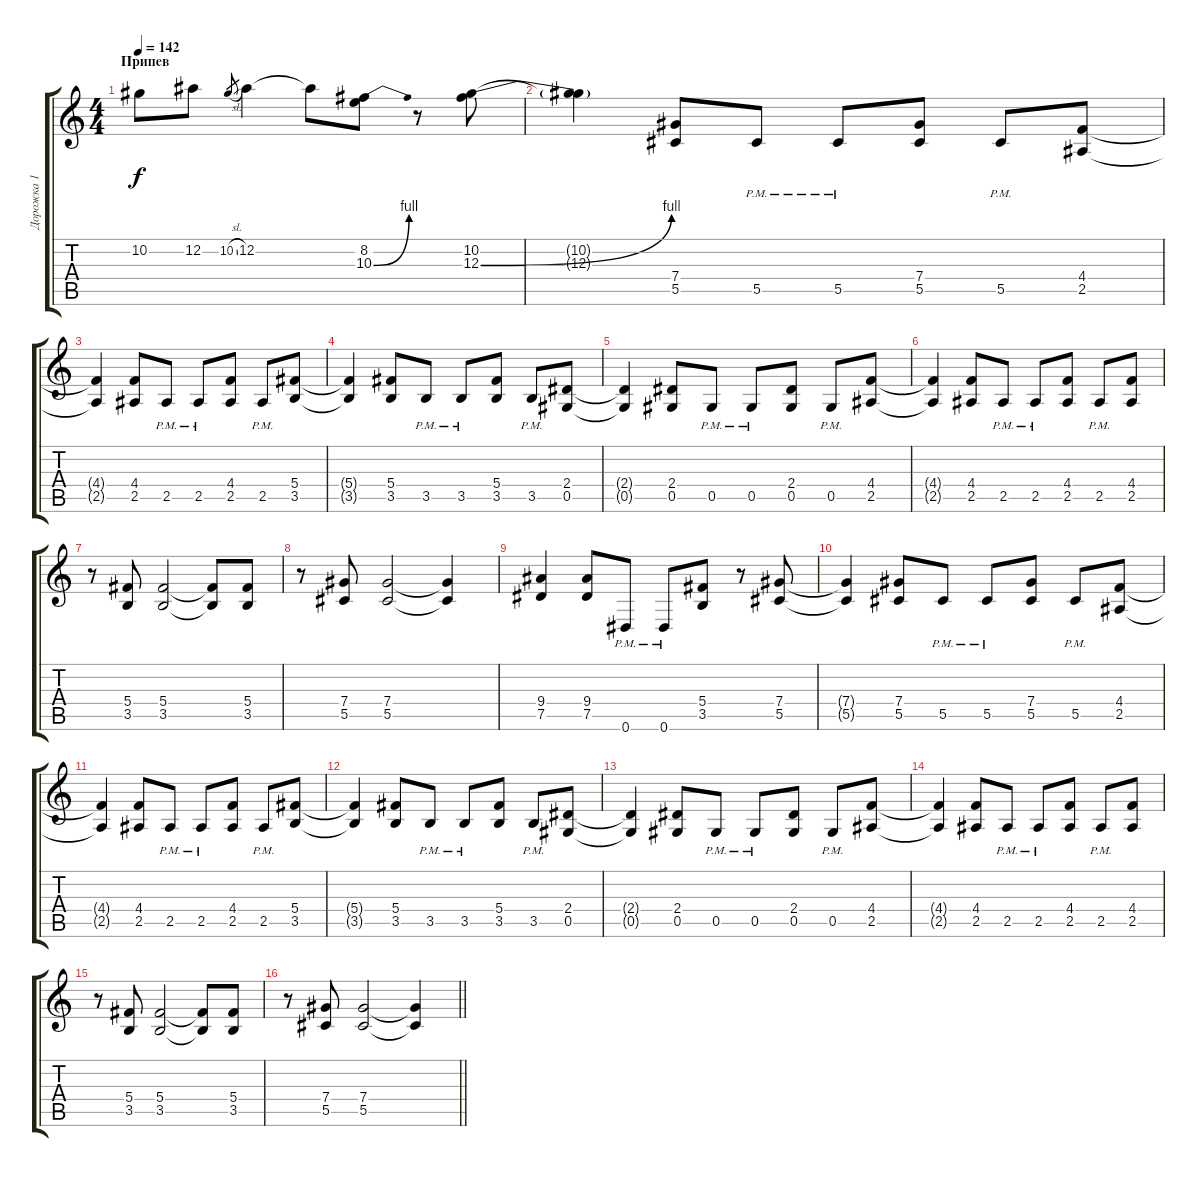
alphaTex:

\track ("Дорожка 1" "Дорожка 1") {instrument overdrivenguitar}
\staff {score tabs}
\tuning (Eb4 Bb3 Gb3 Db3 Ab2 Eb2) {hide}
\ts (4 4)
\section ("" "Припев")
\tempo 142
\clef g2
\ks c
10.2{t}.8{dy f} 12.2.8 10.2{sl}.8{gr} 12.2.4 12.2{t}.8 (8.2 10.3{be (bend 0 0 60 4)}).8 r.8 (10.2 12.3{be (bend 0 0 60 4)}).8 |
(10.2{t} 12.3{t}).4 (7.4 5.5).8 5.5{pm}.8 5.5{pm}.8 (7.4 5.5).8 5.5{pm}.8 (4.4 2.5).8 |
(4.4{t} 2.5{t}).4 (4.4 2.5).8 2.5{pm}.8 2.5{pm}.8 (4.4 2.5).8 2.5{pm}.8 (5.4 3.5).8 |
(5.4{t} 3.5{t}).4 (5.4 3.5).8 3.5{pm}.8 3.5{pm}.8 (5.4 3.5).8 3.5{pm}.8 (2.4 0.5).8 |
(2.4{t} 0.5{t}).4 (2.4 0.5).8 0.5{pm}.8 0.5{pm}.8 (2.4 0.5).8 0.5{pm}.8 (4.4 2.5).8 |
(4.4{t} 2.5{t}).4 (4.4 2.5).8 2.5{pm}.8 2.5{pm}.8 (4.4 2.5).8 2.5{pm}.8 (4.4 2.5).8 |
r.8 (5.4 3.5).8 (5.4 3.5).2 (5.4{t} 3.5{t}).8 (5.4 3.5).8 |
r.8 (7.4 5.5).8 (7.4 5.5).2 (7.4{t} 5.5{t}).4 |
(9.4 7.5).4 (9.4 7.5).8 0.6{pm}.8 0.6{pm}.8 (5.4 3.5).8 r.8 (7.4 5.5).8 |
(7.4{t} 5.5{t}).4 (7.4 5.5).8 5.5{pm}.8 5.5{pm}.8 (7.4 5.5).8 5.5{pm}.8 (4.4 2.5).8 |
(4.4{t} 2.5{t}).4 (4.4 2.5).8 2.5{pm}.8 2.5{pm}.8 (4.4 2.5).8 2.5{pm}.8 (5.4 3.5).8 |
(5.4{t} 3.5{t}).4 (5.4 3.5).8 3.5{pm}.8 3.5{pm}.8 (5.4 3.5).8 3.5{pm}.8 (2.4 0.5).8 |
(2.4{t} 0.5{t}).4 (2.4 0.5).8 0.5{pm}.8 0.5{pm}.8 (2.4 0.5).8 0.5{pm}.8 (4.4 2.5).8 |
(4.4{t} 2.5{t}).4 (4.4 2.5).8 2.5{pm}.8 2.5{pm}.8 (4.4 2.5).8 2.5{pm}.8 (4.4 2.5).8 |
r.8 (5.4 3.5).8 (5.4 3.5).2 (5.4{t} 3.5{t}).8 (5.4 3.5).8 |
\barLineRight lightlight
r.8 (7.4 5.5).8 (7.4 5.5).2 (7.4{t} 5.5{t}).4
